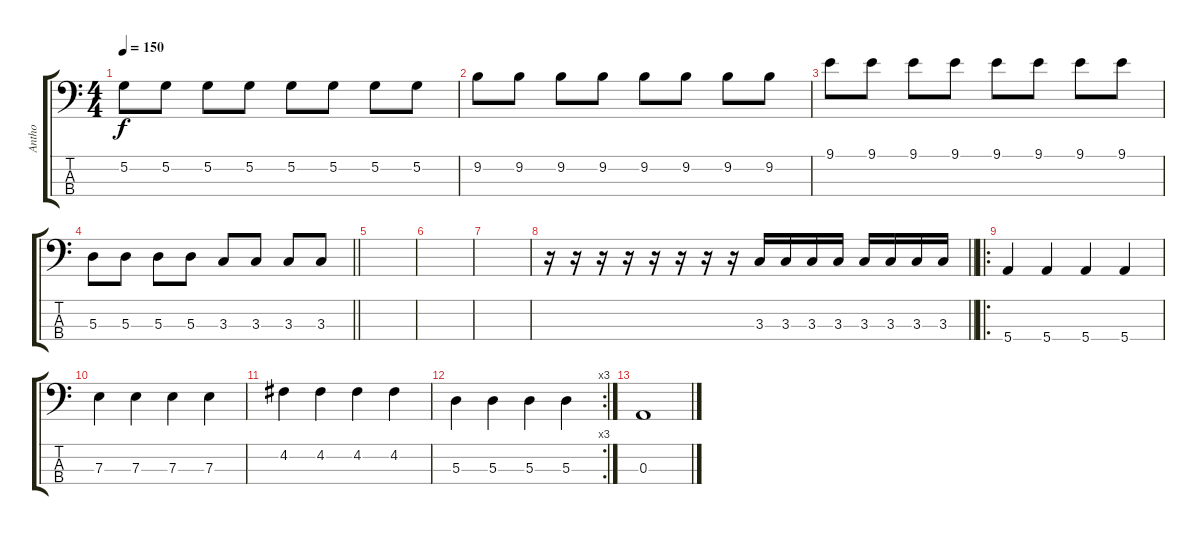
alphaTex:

\track ("Antho" "Antho") {instrument electricbassfinger}
\staff {score tabs}
\tuning (G2 D2 A1 E1) {hide}
\ts (4 4)
\tempo 150
\clef f4
\ks c
5.2.8{dy f} 5.2.8 5.2.8 5.2.8 5.2.8 5.2.8 5.2.8 5.2.8 |
9.2.8 9.2.8 9.2.8 9.2.8 9.2.8 9.2.8 9.2.8 9.2.8 |
9.1.8 9.1.8 9.1.8 9.1.8 9.1.8 9.1.8 9.1.8 9.1.8 |
\barLineRight lightlight
5.3.8 5.3.8 5.3.8 5.3.8 3.3.8 3.3.8 3.3.8 3.3.8 |
|
|
|
\barLineRight lightlight
r.16 r.16 r.16 r.16 r.16 r.16 r.16 r.16 3.3.16 3.3.16 3.3.16 3.3.16 3.3.16 3.3.16 3.3.16 3.3.16 |
\ro
5.4.4 5.4.4 5.4.4 5.4.4 |
7.3.4 7.3.4 7.3.4 7.3.4 |
4.2.4 4.2.4 4.2.4 4.2.4 |
\rc 3
5.3.4 5.3.4 5.3.4 5.3.4 |
0.3.1
